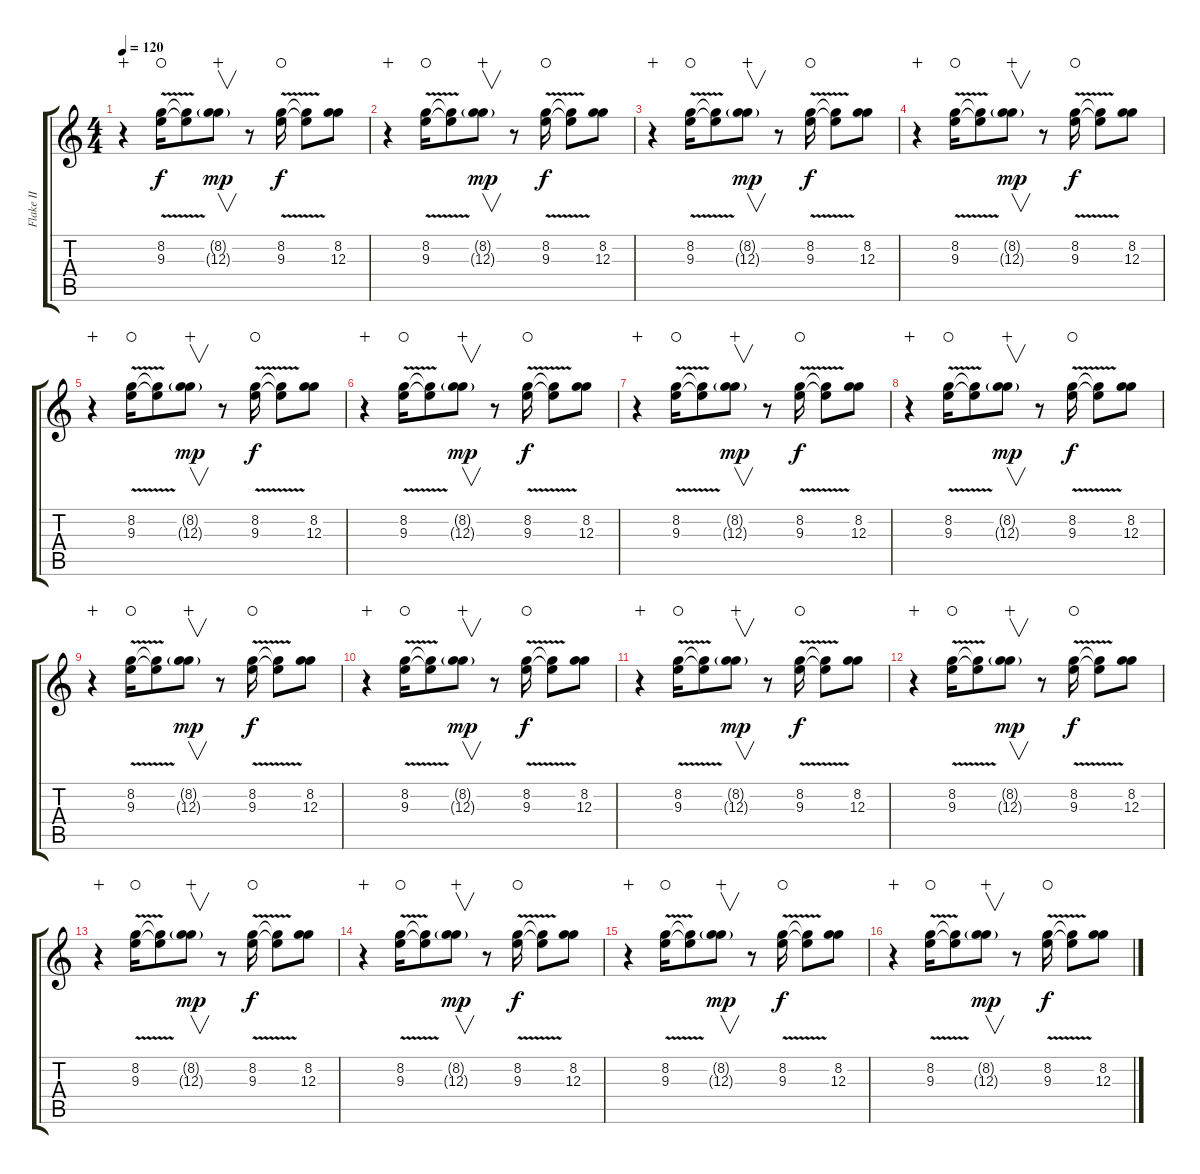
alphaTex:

\track ("Flake II" "Flake II") {instrument overdrivenguitar}
\staff {score tabs}
\tuning (E4 B3 G3 D3 A2 E2) {hide}
\ts (4 4)
\tempo 120
\clef g2
\ks c
r.4{dy f wahc} (8.2{v} 9.3{v}).16{waho} (8.2{v t} 9.3{v t}).8 (8.2{g} 12.3{g}).8{v dy mp wahc} r.8 (8.2{v} 9.3{v}).16{dy f waho} (8.2{t} 9.3{t}).8 (8.2 12.3).8 |
r.4{wahc} (8.2{v} 9.3{v}).16{waho} (8.2{v t} 9.3{v t}).8 (8.2{g} 12.3{g}).8{v dy mp wahc} r.8 (8.2{v} 9.3{v}).16{dy f waho} (8.2{t} 9.3{t}).8 (8.2 12.3).8 |
r.4{wahc} (8.2{v} 9.3{v}).16{waho} (8.2{v t} 9.3{v t}).8 (8.2{g} 12.3{g}).8{v dy mp wahc} r.8 (8.2{v} 9.3{v}).16{dy f waho} (8.2{t} 9.3{t}).8 (8.2 12.3).8 |
r.4{wahc} (8.2{v} 9.3{v}).16{waho} (8.2{v t} 9.3{v t}).8 (8.2{g} 12.3{g}).8{v dy mp wahc} r.8 (8.2{v} 9.3{v}).16{dy f waho} (8.2{t} 9.3{t}).8 (8.2 12.3).8 |
r.4{wahc} (8.2{v} 9.3{v}).16{waho} (8.2{v t} 9.3{v t}).8 (8.2{g} 12.3{g}).8{v dy mp wahc} r.8 (8.2{v} 9.3{v}).16{dy f waho} (8.2{t} 9.3{t}).8 (8.2 12.3).8 |
r.4{wahc} (8.2{v} 9.3{v}).16{waho} (8.2{v t} 9.3{v t}).8 (8.2{g} 12.3{g}).8{v dy mp wahc} r.8 (8.2{v} 9.3{v}).16{dy f waho} (8.2{t} 9.3{t}).8 (8.2 12.3).8 |
r.4{wahc} (8.2{v} 9.3{v}).16{waho} (8.2{v t} 9.3{v t}).8 (8.2{g} 12.3{g}).8{v dy mp wahc} r.8 (8.2{v} 9.3{v}).16{dy f waho} (8.2{t} 9.3{t}).8 (8.2 12.3).8 |
r.4{wahc} (8.2{v} 9.3{v}).16{waho} (8.2{v t} 9.3{v t}).8 (8.2{g} 12.3{g}).8{v dy mp wahc} r.8 (8.2{v} 9.3{v}).16{dy f waho} (8.2{t} 9.3{t}).8 (8.2 12.3).8 |
r.4{wahc} (8.2{v} 9.3{v}).16{waho} (8.2{v t} 9.3{v t}).8 (8.2{g} 12.3{g}).8{v dy mp wahc} r.8 (8.2{v} 9.3{v}).16{dy f waho} (8.2{t} 9.3{t}).8 (8.2 12.3).8 |
r.4{wahc} (8.2{v} 9.3{v}).16{waho} (8.2{v t} 9.3{v t}).8 (8.2{g} 12.3{g}).8{v dy mp wahc} r.8 (8.2{v} 9.3{v}).16{dy f waho} (8.2{t} 9.3{t}).8 (8.2 12.3).8 |
r.4{wahc} (8.2{v} 9.3{v}).16{waho} (8.2{v t} 9.3{v t}).8 (8.2{g} 12.3{g}).8{v dy mp wahc} r.8 (8.2{v} 9.3{v}).16{dy f waho} (8.2{t} 9.3{t}).8 (8.2 12.3).8 |
r.4{wahc} (8.2{v} 9.3{v}).16{waho} (8.2{v t} 9.3{v t}).8 (8.2{g} 12.3{g}).8{v dy mp wahc} r.8 (8.2{v} 9.3{v}).16{dy f waho} (8.2{t} 9.3{t}).8 (8.2 12.3).8 |
r.4{wahc} (8.2{v} 9.3{v}).16{waho} (8.2{v t} 9.3{v t}).8 (8.2{g} 12.3{g}).8{v dy mp wahc} r.8 (8.2{v} 9.3{v}).16{dy f waho} (8.2{t} 9.3{t}).8 (8.2 12.3).8 |
r.4{wahc} (8.2{v} 9.3{v}).16{waho} (8.2{v t} 9.3{v t}).8 (8.2{g} 12.3{g}).8{v dy mp wahc} r.8 (8.2{v} 9.3{v}).16{dy f waho} (8.2{t} 9.3{t}).8 (8.2 12.3).8 |
r.4{wahc} (8.2{v} 9.3{v}).16{waho} (8.2{v t} 9.3{v t}).8 (8.2{g} 12.3{g}).8{v dy mp wahc} r.8 (8.2{v} 9.3{v}).16{dy f waho} (8.2{t} 9.3{t}).8 (8.2 12.3).8 |
r.4{wahc} (8.2{v} 9.3{v}).16{waho} (8.2{v t} 9.3{v t}).8 (8.2{g} 12.3{g}).8{v dy mp wahc} r.8 (8.2{v} 9.3{v}).16{dy f waho} (8.2{t} 9.3{t}).8 (8.2 12.3).8
